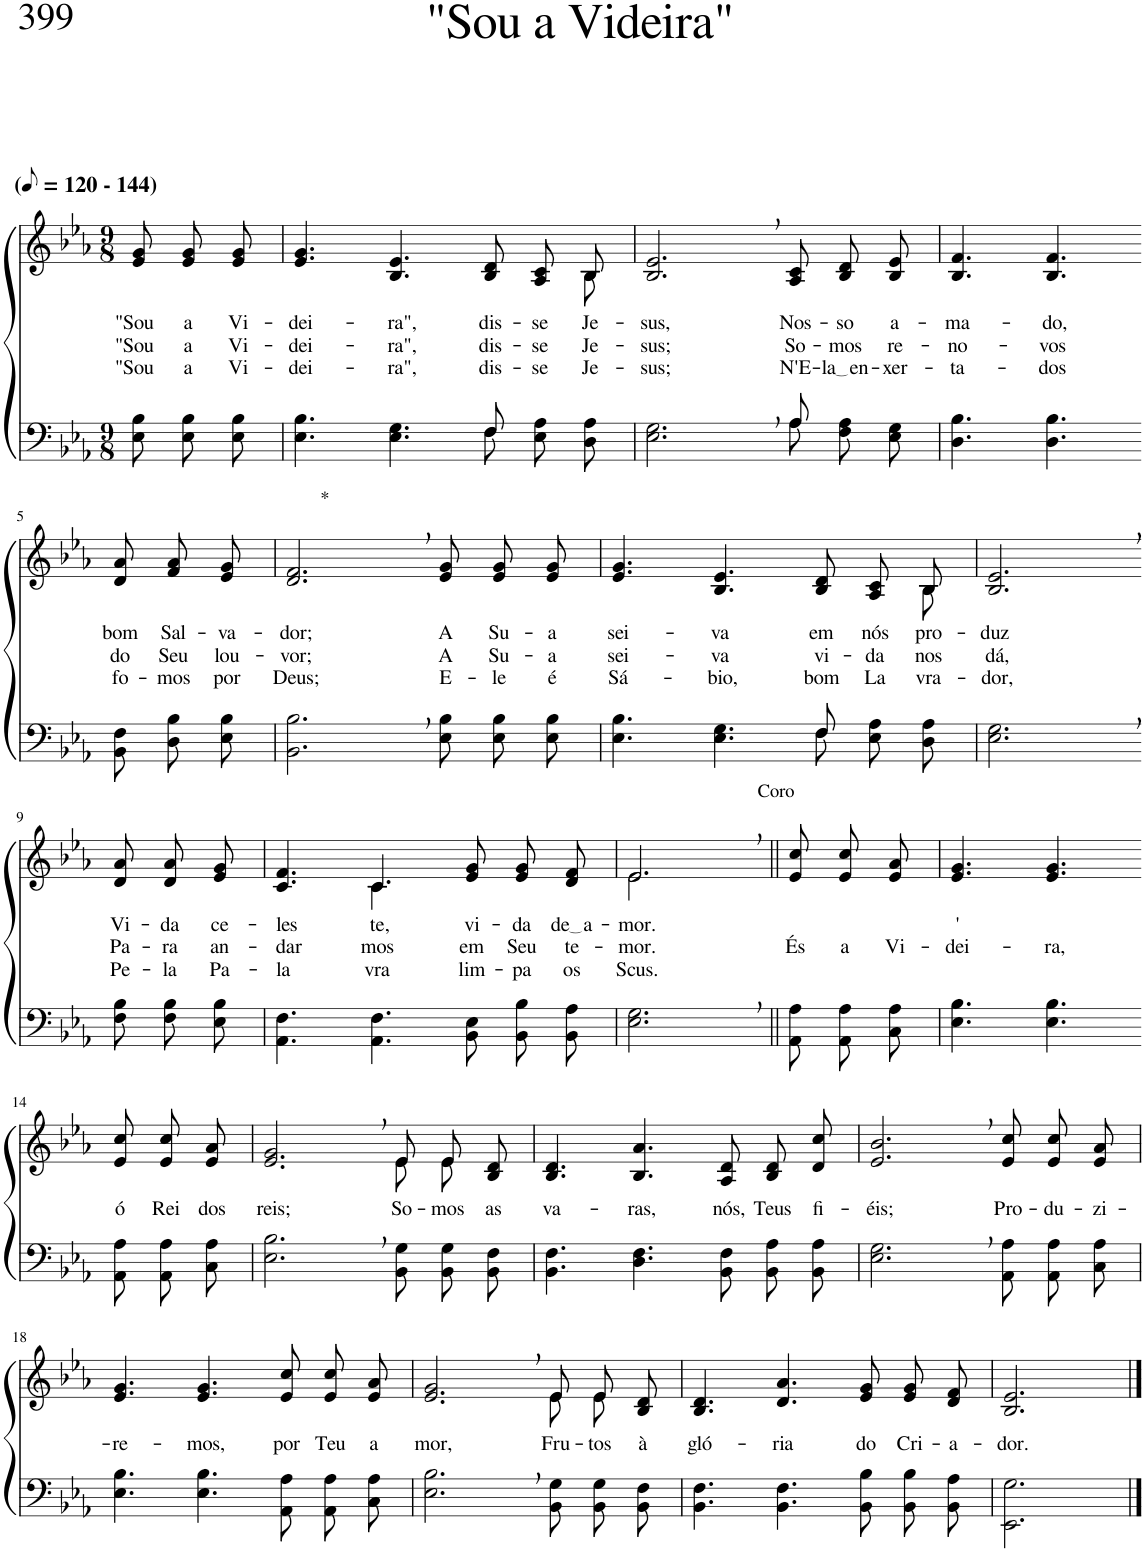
**kern	**kern	**text	**text	**text
*part2	*part1	*part1	*part1	*part1
*staff2	*staff1	*staff1	*staff1	*staff1
*I"Parte III e IV	*I"Parte I e II	*	*	*
*clefF4	*clefG2	*	*	*
*Trd-1c-2	*Trd-1c-2	*	*	*
*k[b-e-a-]	*k[b-e-a-]	*	*	*
*M9/8	*M9/8	*	*	*
*MM60	*MM60	*	*	*
=1	=1	=1	=1	=1
!	!LO:TX:a:B:t=(	!	!	!
!	!LO:TX:a:B:t=- 144)	!	!	!
!	!	!LO:LY:b	!LO:LY:b	!LO:LY:b
8E-\ 8B-\L	8e-/ 8g/L	"Sou	"Sou	"Sou
!	!	!LO:LY:b	!LO:LY:b	!LO:LY:b
8E-\ 8B-\	8e-/ 8g/	a	a	a
!	!	!LO:LY:b	!LO:LY:b	!LO:LY:b
8E-\ 8B-\J	8e-/ 8g/J	Vi-	Vi-	Vi-
=2	=2	=2	=2	=2
*^	*	*	*	*
!	!	!	!LO:LY:b	!LO:LY:b	!LO:LY:b
*	*	*^	*	*	*
4.E-\ 4.B-\	2.ryy	4.e-/ 4.g/	1ryy	-dei-	-dei-	-dei-
!	!	!	!	!LO:LY:b	!LO:LY:b	!LO:LY:b
4.E-\ 4.G\	.	4.B-/ 4.e-/	.	-ra",	-ra",	-ra",
!	!	!	!	!LO:LY:b	!LO:LY:b	!LO:LY:b
8F\L	8F/	8B-/ 8d/L	.	dis-	dis-	dis-
!	!	!	!	!LO:LY:b	!LO:LY:b	!LO:LY:b
8E-\ 8A-\	4ryy	8A-/ 8c/	.	-se	-se	-se
!	!	!	!	!LO:LY:b	!LO:LY:b	!LO:LY:b
8D\ 8A-\J	.	8B-/J	8B-\	Je-	Je-	Je-
=3	=3	=3	=3	=3	=3	=3
!	!	!	!	!LO:LY:b	!LO:LY:b	!LO:LY:b
*	*	*v	*v	*	*	*
2.ryy	2.E-\ 2.G\	2.B-/, 2.e-/,	-sus,	-sus;	sus;
!	!	!	!LO:LY:b	!LO:LY:b	!LO:LY:b
8A-/	8A-\L	8A-/ 8c/L	Nos-	So-	N'E-
!	!	!	!LO:LY:b	!LO:LY:b	!LO:LY:b
4ryy	8F\ 8A-\	8B-/ 8d/	-so	-mos	la en
!	!	!	!LO:LY:b	!LO:LY:b	!LO:LY:b
.	8E-\ 8G\J	8B-/ 8e-/J	a-	re-	-xer-
=4	=4	=4	=4	=4	=4
!	!	!	!LO:LY:b	!LO:LY:b	!LO:LY:b
*v	*v	*	*	*	*
4.D\ 4.B-\	4.B-/ 4.f/	-ma-	-no-	-ta-
!	!	!LO:LY:b	!LO:LY:b	!LO:LY:b
4.D\ 4.B-\	4.B-/ 4.f/	-do,	-vos	-dos
!!LO:LB:g=z
=5-	=5-	=5-	=5-	=5-
!	!	!LO:LY:b	!LO:LY:b	!LO:LY:b
8BB-\ 8F\L	8d/ 8a-/L	bom	do	fo-
!	!	!LO:LY:b	!LO:LY:b	!LO:LY:b
8D\ 8B-\	8f/ 8a-/	Sal-	Seu	-mos
!	!	!LO:LY:b	!LO:LY:b	!LO:LY:b
8E-\ 8B-\J	8e-/ 8g/J	-va-	lou-	por
=6	=6	=6	=6	=6
!	!LO:TX:a:t=*	!	!	!
!	!	!LO:LY:b	!LO:LY:b	!LO:LY:b
2.BB-\, 2.B-\,	2.d/, 2.f/,	-dor;	-vor;	Deus;
!	!	!LO:LY:b	!LO:LY:b	!LO:LY:b
8E-\ 8B-\L	8e-/ 8g/L	A	A	E-
!	!	!LO:LY:b	!LO:LY:b	!LO:LY:b
8E-\ 8B-\	8e-/ 8g/	Su-	Su-	-le
!	!	!LO:LY:b	!LO:LY:b	!LO:LY:b
8E-\ 8B-\J	8e-/ 8g/J	-a	-a	é
=7	=7	=7	=7	=7
*^	*	*	*	*
!	!	!	!LO:LY:b	!LO:LY:b	!LO:LY:b
*	*	*^	*	*	*
4.E-\ 4.B-\	2.ryy	4.e-/ 4.g/	1ryy	sei-	sei-	Sá-
!	!	!	!	!LO:LY:b	!LO:LY:b	!LO:LY:b
4.E-\ 4.G\	.	4.B-/ 4.e-/	.	-va	-va	-bio,
!	!	!	!	!LO:LY:b	!LO:LY:b	!LO:LY:b
8F\L	8F/	8B-/ 8d/L	.	em	vi-	bom
!	!	!	!	!LO:LY:b	!LO:LY:b	!LO:LY:b
8E-\ 8A-\	4ryy	8A-/ 8c/	.	nós	-da	La-
!	!	!	!	!LO:LY:b	!LO:LY:b	!LO:LY:b
8D\ 8A-\J	.	8B-/J	8B-\	pro-	nos	-vra-
*v	*v	*	*	*	*	*
=8	=8	=8	=8	=8	=8
!	!	!	!LO:LY:b	!LO:LY:b	!LO:LY:b
*	*v	*v	*	*	*
2.E-\, 2.G\,	2.B-/, 2.e-/,	-duz	dá,	-dor,
!!LO:LB:g=z
=9-	=9-	=9-	=9-	=9-
!	!	!LO:LY:b	!LO:LY:b	!LO:LY:b
8F\ 8B-\L	8d/ 8a-/L	Vi-	Pa-	Pe-
!	!	!LO:LY:b	!LO:LY:b	!LO:LY:b
8F\ 8B-\	8d/ 8a-/	-da	-ra	-la
!	!	!LO:LY:b	!LO:LY:b	!LO:LY:b
8E-\ 8B-\J	8e-/ 8g/J	ce-	an-	Pa-
=10	=10	=10	=10	=10
!	!	!LO:LY:b	!LO:LY:b	!LO:LY:b
*	*^	*	*	*
4.AA-\ 4.F\	4.c/ 4.f/	4.ryy	-les-	-dar-	-la-
!	!	!	!LO:LY:b	!LO:LY:b	!LO:LY:b
4.AA-\ 4.F\	4.c/	4.c\	-te,	-mos	-vra
!	!	!	!LO:LY:b	!LO:LY:b	!LO:LY:b
8BB-\ 8E-\L	8e-/ 8g/L	4.ryy	vi-	em	lim-
!	!	!	!LO:LY:b	!LO:LY:b	!LO:LY:b
8BB-\ 8B-\	8e-/ 8g/	.	-da	Seu	-pa
!	!	!	!LO:LY:b	!LO:LY:b	!LO:LY:b
8BB-\ 8A-\J	8d/ 8f/J	.	de a	te-	os
=11	=11	=11	=11	=11	=11
!	!LO:TX:a:t=Coro	!	!	!	!
!	!	!	!LO:LY:b	!LO:LY:b	!LO:LY:b
2.E-\, 2.G\,	2.e-,\	2.e-/	-mor.	-mor.	Scus.
=12||	=12||	=12||	=12||	=12||	=12||
!	!	!	!	!LO:LY:b	!
*	*v	*v	*	*	*
8AA-\ 8A-\L	8e-/ 8cc/L	.	És	.
!	!	!	!LO:LY:b	!
8AA-\ 8A-\	8e-/ 8cc/	.	a	.
!	!	!	!LO:LY:b	!
8C\ 8A-\J	8e-/ 8a-/J	.	Vi-	.
=13	=13	=13	=13	=13
!	!	!LO:LY:b	!LO:LY:b	!
4.E-\ 4.B-\	4.e-/ 4.g/	'	-dei-	.
!	!	!	!LO:LY:b	!
4.E-\ 4.B-\	4.e-/ 4.g/	.	-ra,	.
!!LO:LB:g=z
=14-	=14-	=14-	=14-	=14-
!	!	!LO:LY:b	!	!
8AA-\ 8A-\L	8e-/ 8cc/L	ó	.	.
!	!	!LO:LY:b	!	!
8AA-\ 8A-\	8e-/ 8cc/	Rei	.	.
!	!	!LO:LY:b	!	!
8C\ 8A-\J	8e-/ 8a-/J	dos	.	.
=15	=15	=15	=15	=15
*	*^	*	*	*
!	!	!	!LO:LY:b	!	!
2.E-\, 2.B-\,	2.ryy	2.e-/ 2.g/	reis;	.	.
!	!	!	!LO:LY:b	!	!
8BB-\ 8G\L	8e-\L	8e-/L	-So-	.	.
!	!	!	!LO:LY:b	!	!
8BB-\ 8G\	8e-\J	8e-/	-mos	.	.
!	!	!	!LO:LY:b	!	!
8BB-\ 8F\J	8ryy	8B-/ 8d/J	as	.	.
=16	=16	=16	=16	=16	=16
!	!	!	!LO:LY:b	!	!
*	*v	*v	*	*	*
4.BB-\ 4.F\	4.B-/ 4.d/	va-	.	.
!	!	!LO:LY:b	!	!
4.D\ 4.F\	4.B-/ 4.a-/	-ras,	.	.
!	!	!LO:LY:b	!	!
8BB-\ 8F\L	8A-/ 8d/L	nós,	.	.
!	!	!LO:LY:b	!	!
8BB-\ 8A-\	8B-/ 8d/	Teus	.	.
!	!	!LO:LY:b	!	!
8BB-\ 8A-\J	8d/ 8cc/J	fi-	.	.
=17	=17	=17	=17	=17
!	!	!LO:LY:b	!	!
2.E-\, 2.G\,	2.e-/, 2.b-/,	-éis;	.	.
!	!	!LO:LY:b	!	!
8AA-\ 8A-\L	8e-/ 8cc/L	Pro-	.	.
!	!	!LO:LY:b	!	!
8AA-\ 8A-\	8e-/ 8cc/	-du-	.	.
!	!	!LO:LY:b	!	!
8C\ 8A-\J	8e-/ 8a-/J	-zi-	.	.
!!LO:LB:g=z
=18	=18	=18	=18	=18
!	!	!LO:LY:b	!	!
4.E-\ 4.B-\	4.e-/ 4.g/	-re-	.	.
!	!	!LO:LY:b	!	!
4.E-\ 4.B-\	4.e-/ 4.g/	-mos,	.	.
!	!	!LO:LY:b	!	!
8AA-\ 8A-\L	8e-/ 8cc/L	por	.	.
!	!	!LO:LY:b	!	!
8AA-\ 8A-\	8e-/ 8cc/	Teu	.	.
!	!	!LO:LY:b	!	!
8C\ 8A-\J	8e-/ 8a-/J	a-	.	.
=19	=19	=19	=19	=19
*	*^	*	*	*
!	!	!	!LO:LY:b	!	!
2.E-\, 2.B-\,	2.ryy	2.e-/ 2.g/	-mor,	.	.
!	!	!	!LO:LY:b	!	!
8BB-\ 8G\L	8e-\L	8e-/L	Fru-	.	.
!	!	!	!LO:LY:b	!	!
8BB-\ 8G\	8e-\J	8e-/	-tos	.	.
!	!	!	!LO:LY:b	!	!
8BB-\ 8F\J	8ryy	8B-/ 8d/J	à	.	.
=20	=20	=20	=20	=20	=20
!	!	!	!LO:LY:b	!	!
*	*v	*v	*	*	*
4.BB-\ 4.F\	4.B-/ 4.d/	gló-	.	.
!	!	!LO:LY:b	!	!
4.BB-\ 4.F\	4.d/ 4.a-/	-ria	.	.
!	!	!LO:LY:b	!	!
8BB-\ 8B-\L	8e-/ 8g/L	do	.	.
!	!	!LO:LY:b	!	!
8BB-\ 8B-\	8e-/ 8g/	Cri-	.	.
!	!	!LO:LY:b	!	!
8BB-\ 8A-\J	8d/ 8f/J	-a-	.	.
=21	=21	=21	=21	=21
!	!	!LO:LY:b	!	!
2.EE-\ 2.G\	2.B-/ 2.e-/	-dor.	.	.
==	==	==	==	==
*-	*-	*-	*-	*-
